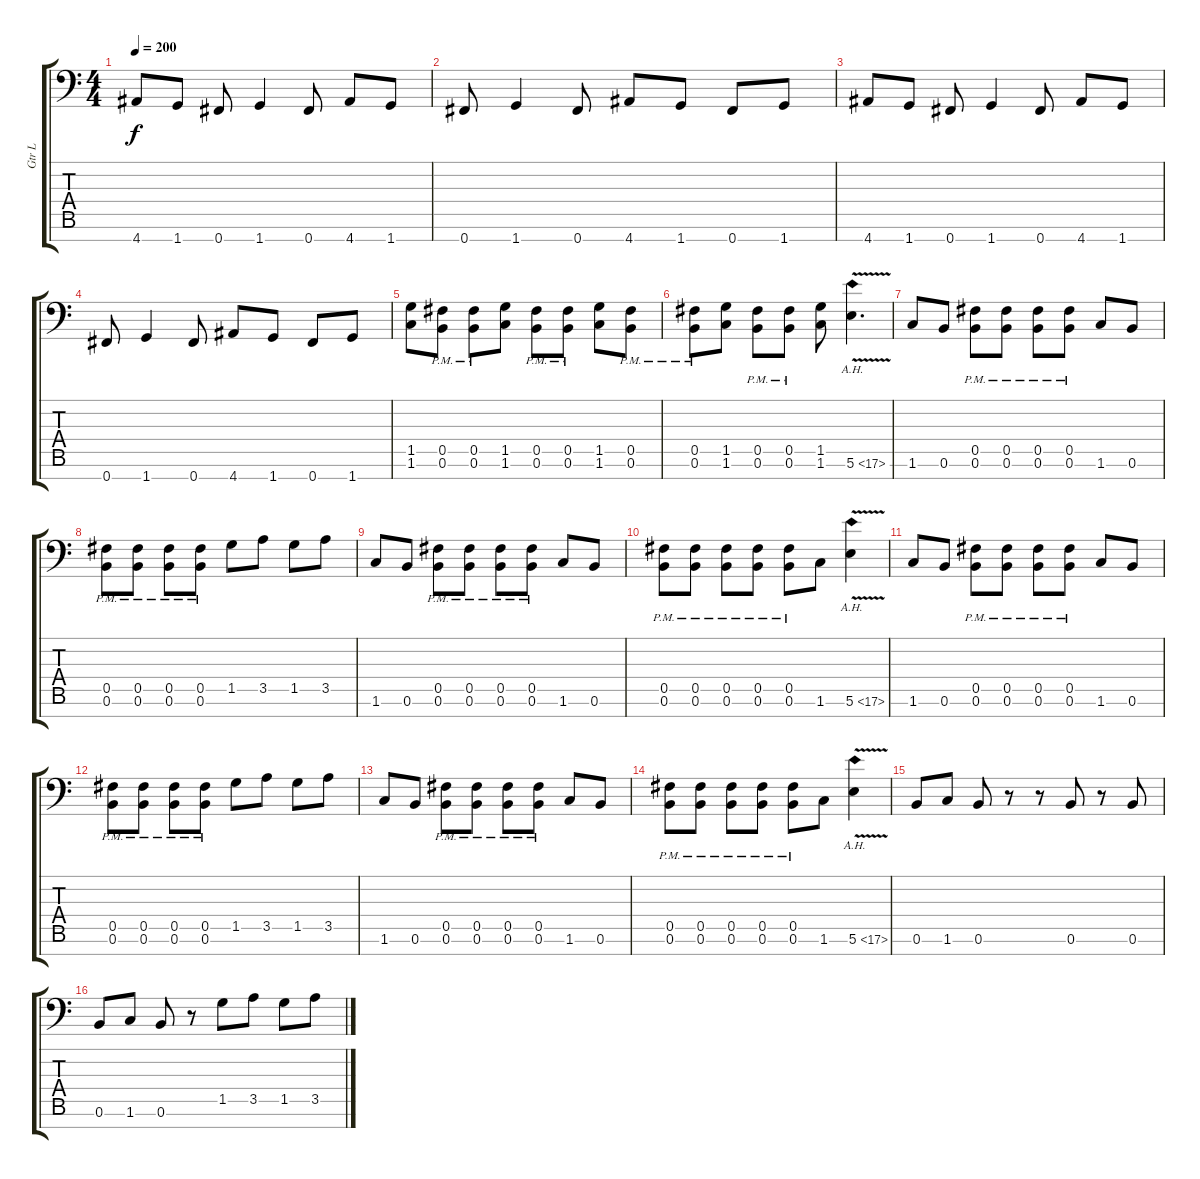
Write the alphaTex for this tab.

\track ("Gtr L" "Gtr L") {instrument distortionguitar}
\staff {score tabs}
\tuning (Db4 Ab3 E3 B2 Gb2 B1 Gb1) {hide}
\ts (4 4)
\tempo 200
\clef f4
\ks c
4.7.8{dy f} 1.7.8 0.7.8 1.7.4 0.7.8 4.7.8 1.7.8 |
0.7.8 1.7.4 0.7.8 4.7.8 1.7.8 0.7.8 1.7.8 |
4.7.8 1.7.8 0.7.8 1.7.4 0.7.8 4.7.8 1.7.8 |
0.7.8 1.7.4 0.7.8 4.7.8 1.7.8 0.7.8 1.7.8 |
(1.5 1.6).8 (0.5{pm} 0.6{pm}).8 (0.5{pm} 0.6{pm}).8 (1.5 1.6).8 (0.5{pm} 0.6{pm}).8 (0.5{pm} 0.6{pm}).8 (1.5 1.6).8 (0.5{pm} 0.6{pm}).8 |
(0.5{pm} 0.6{pm}).8 (1.5 1.6).8 (0.5{pm} 0.6{pm}).8 (0.5{pm} 0.6{pm}).8 (1.5 1.6).8 5.6{ah 12 v}.4{d} |
1.6.8 0.6.8 (0.5{pm} 0.6{pm}).8 (0.5{pm} 0.6{pm}).8 (0.5{pm} 0.6{pm}).8 (0.5{pm} 0.6{pm}).8 1.6.8 0.6.8 |
(0.5{pm} 0.6{pm}).8 (0.5{pm} 0.6{pm}).8 (0.5{pm} 0.6{pm}).8 (0.5{pm} 0.6{pm}).8 1.5.8 3.5.8 1.5.8 3.5.8 |
1.6.8 0.6.8 (0.5{pm} 0.6{pm}).8 (0.5{pm} 0.6{pm}).8 (0.5{pm} 0.6{pm}).8 (0.5{pm} 0.6{pm}).8 1.6.8 0.6.8 |
(0.5{pm} 0.6{pm}).8 (0.5{pm} 0.6{pm}).8 (0.5{pm} 0.6{pm}).8 (0.5{pm} 0.6{pm}).8 (0.5{pm} 0.6{pm}).8 1.6.8 5.6{ah 12 v}.4 |
1.6.8 0.6.8 (0.5{pm} 0.6{pm}).8 (0.5{pm} 0.6{pm}).8 (0.5{pm} 0.6{pm}).8 (0.5{pm} 0.6{pm}).8 1.6.8 0.6.8 |
(0.5{pm} 0.6{pm}).8 (0.5{pm} 0.6{pm}).8 (0.5{pm} 0.6{pm}).8 (0.5{pm} 0.6{pm}).8 1.5.8 3.5.8 1.5.8 3.5.8 |
1.6.8 0.6.8 (0.5{pm} 0.6{pm}).8 (0.5{pm} 0.6{pm}).8 (0.5{pm} 0.6{pm}).8 (0.5{pm} 0.6{pm}).8 1.6.8 0.6.8 |
(0.5{pm} 0.6{pm}).8 (0.5{pm} 0.6{pm}).8 (0.5{pm} 0.6{pm}).8 (0.5{pm} 0.6{pm}).8 (0.5{pm} 0.6{pm}).8 1.6.8 5.6{ah 12 v}.4 |
0.6.8 1.6.8 0.6.8 r.8 r.8 0.6.8 r.8 0.6.8 |
0.6.8 1.6.8 0.6.8 r.8 1.5.8 3.5.8 1.5.8 3.5.8
